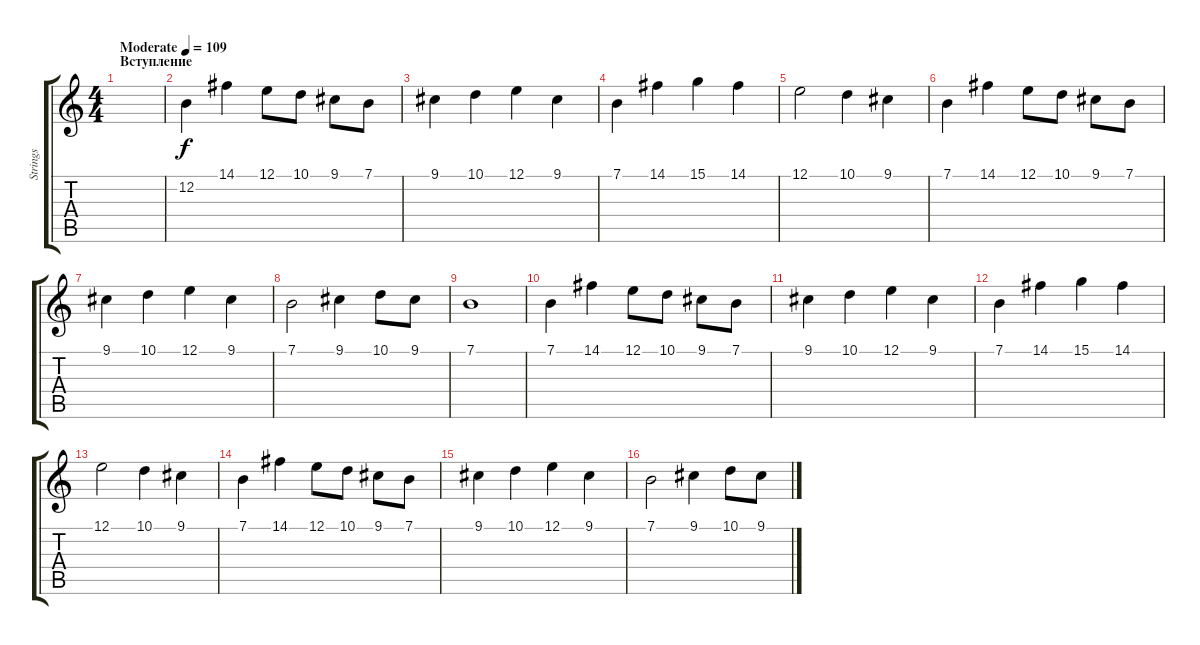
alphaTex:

\track ("Strings" "Strings") {instrument stringensemble1}
\staff {score tabs}
\tuning (E4 B3 G3 D3 A2 E2) {hide}
\ts (4 4)
\section ("" "Вступление")
\tempo (109 "Moderate")
\clef g2
\ks c
|
12.2.4 14.1.4 12.1.8 10.1.8 9.1.8 7.1.8 |
9.1.4 10.1.4 12.1.4 9.1.4 |
7.1.4 14.1.4 15.1.4 14.1.4 |
12.1.2 10.1.4 9.1.4 |
7.1.4 14.1.4 12.1.8 10.1.8 9.1.8 7.1.8 |
9.1.4 10.1.4 12.1.4 9.1.4 |
7.1.2 9.1.4 10.1.8 9.1.8 |
7.1.1 |
7.1.4 14.1.4 12.1.8 10.1.8 9.1.8 7.1.8 |
9.1.4 10.1.4 12.1.4 9.1.4 |
7.1.4 14.1.4 15.1.4 14.1.4 |
12.1.2 10.1.4 9.1.4 |
7.1.4 14.1.4 12.1.8 10.1.8 9.1.8 7.1.8 |
9.1.4 10.1.4 12.1.4 9.1.4 |
7.1.2 9.1.4 10.1.8 9.1.8
